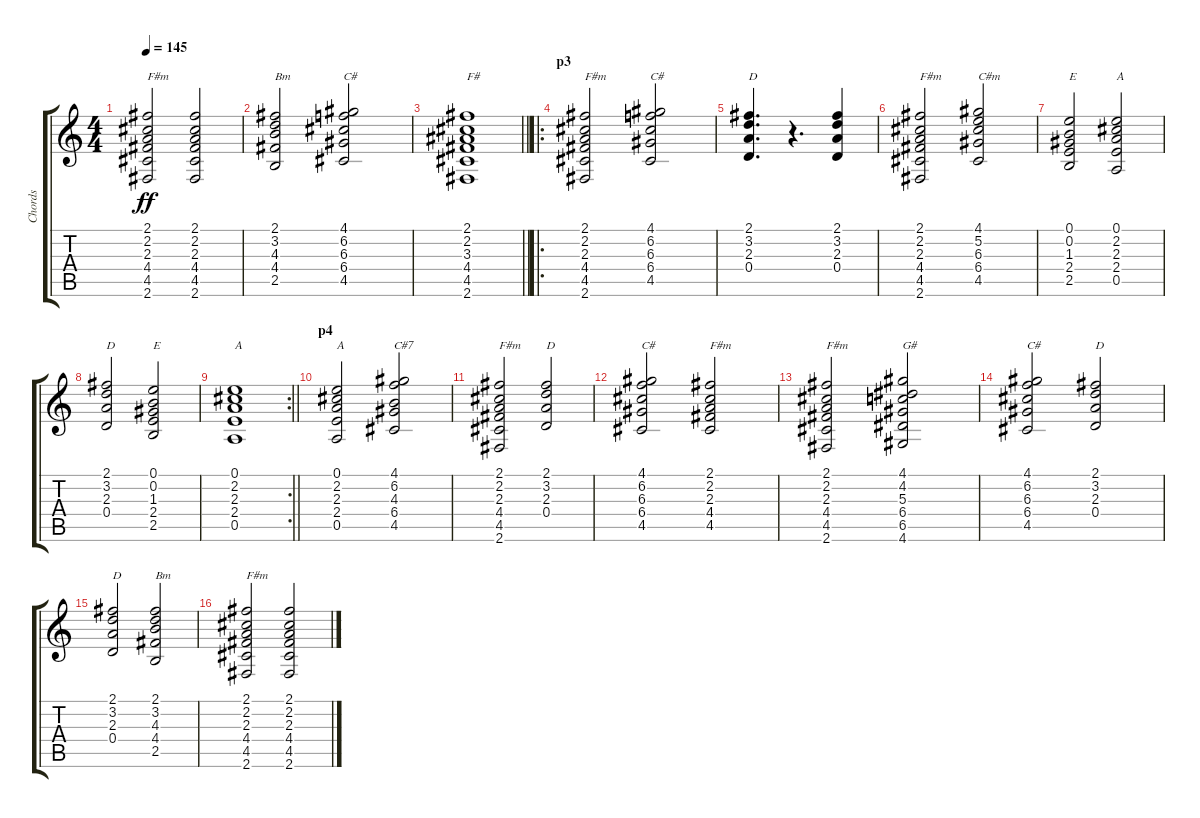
\track ("Chords" "Chords") {instrument electricguitarclean}
\staff {score tabs}
\tuning (E4 B3 G3 D3 A2 E2) {hide}
\ts (4 4)
\tempo 145
\clef g2
\ks c
(2.1 2.2 2.3 4.4 4.5 2.6).2{txt "F#m" dy ff} (2.1 2.2 2.3 4.4 4.5 2.6).2 |
(2.1 3.2 4.3 4.4 2.5).2{txt "Bm"} (4.1 6.2 6.3 6.4 4.5).2{txt "C#"} |
\barLineRight lightlight
(2.1 2.2 3.3 4.4 4.5 2.6).1{txt "F#"} |
\ro
\section ("" "p3")
(2.1 2.2 2.3 4.4 4.5 2.6).2{txt "F#m"} (4.1 6.2 6.3 6.4 4.5).2{txt "C#"} |
(2.1 3.2 2.3 0.4).4{d txt "D"} r.4{d} (2.1 3.2 2.3 0.4).4 |
(2.1 2.2 2.3 4.4 4.5 2.6).2{txt "F#m"} (4.1 5.2 6.3 6.4 4.5).2{txt "C#m"} |
(0.1 0.2 1.3 2.4 2.5).2{txt "E"} (0.1 2.2 2.3 2.4 0.5).2{txt "A"} |
(2.1 3.2 2.3 0.4).2{txt "D"} (0.1 0.2 1.3 2.4 2.5).2{txt "E"} |
\rc 2
\barLineRight lightlight
(0.1 2.2 2.3 2.4 0.5).1{txt "A"} |
\section ("" "p4")
(0.1 2.2 2.3 2.4 0.5).2{txt "A"} (4.1 6.2 4.3 6.4 4.5).2{txt "C#7"} |
(2.1 2.2 2.3 4.4 4.5 2.6).2{txt "F#m"} (2.1 3.2 2.3 0.4).2{txt "D"} |
(4.1 6.2 6.3 6.4 4.5).2{txt "C#"} (2.1 2.2 2.3 4.4 4.5).2{txt "F#m"} |
(2.1 2.2 2.3 4.4 4.5 2.6).2{txt "F#m"} (4.1 4.2 5.3 6.4 6.5 4.6).2{txt "G#"} |
(4.1 6.2 6.3 6.4 4.5).2{txt "C#"} (2.1 3.2 2.3 0.4).2{txt "D"} |
(2.1 3.2 2.3 0.4).2{txt "D"} (2.1 3.2 4.3 4.4 2.5).2{txt "Bm"} |
(2.1 2.2 2.3 4.4 4.5 2.6).2{txt "F#m"} (2.1 2.2 2.3 4.4 4.5 2.6).2
